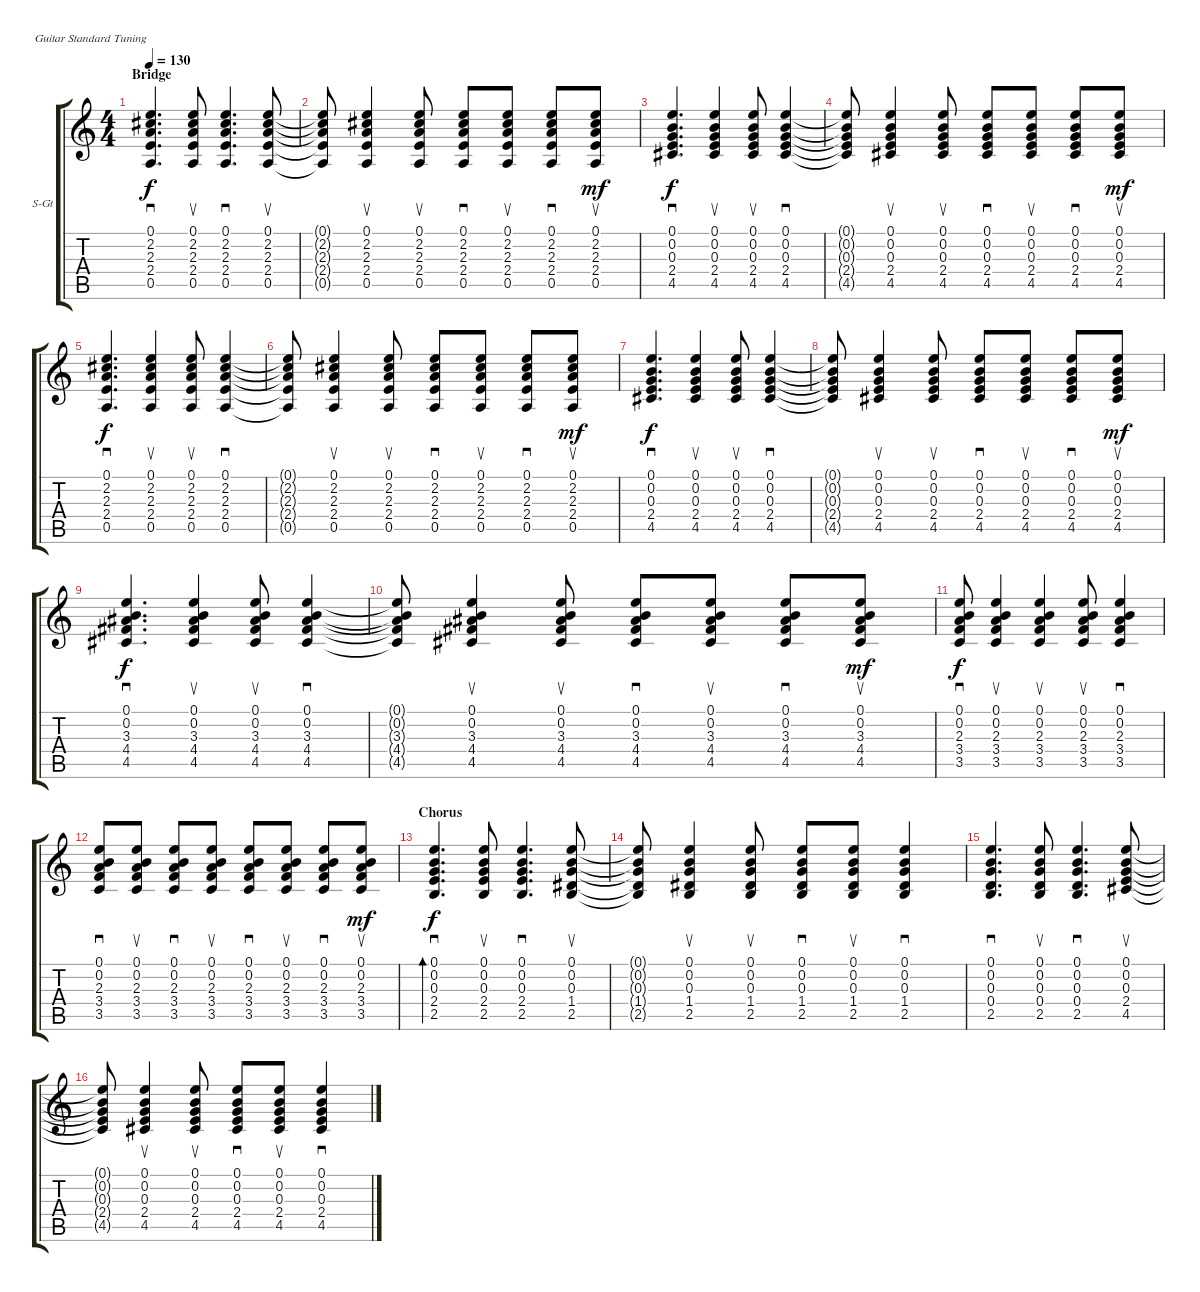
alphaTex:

\defaultSystemsLayout 4
\bracketExtendMode groupsimilarinstruments
\firstSystemTrackNameOrientation horizontal
\otherSystemsTrackNameOrientation horizontal
\track ("Steel Guitar" "S-Gt") {instrument acousticguitarsteel}
\staff {score tabs}
\tuning (E4 B3 G3 D3 A2 E2)
\ts (4 4)
\section ("" "Bridge")
\tempo 130
\clef g2
\ks c
(0.5 2.4 2.3 2.2 0.1).4{d sd dy f} (0.5 2.4 2.3 2.2 0.1).8{su} (0.5 2.4 2.3 2.2 0.1).4{d sd} (0.5 2.4 2.3 2.2 0.1).8{su} |
(0.5{t} 2.4{t} 2.3{t} 2.2{t} 0.1{t}).8 (0.5 2.4 2.3 2.2 0.1).4{su} (0.5 2.4 2.3 2.2 0.1).8{su} (0.5 2.4 2.3 2.2 0.1).8{sd} (0.5 2.4 2.3 2.2 0.1).8{su} (0.5 2.4 2.3 2.2 0.1).8{sd} (0.5 2.4 2.3 2.2 0.1).8{su dy mf} |
(4.5 2.4 0.3 0.2 0.1).4{d sd dy f} (4.5 2.4 0.3 0.2 0.1).4{su} (4.5 2.4 0.3 0.2 0.1).8{su} (4.5 2.4 0.3 0.2 0.1).4{sd} |
(4.5{t} 2.4{t} 0.3{t} 0.2{t} 0.1{t}).8 (4.5 2.4 0.3 0.2 0.1).4{su} (4.5 2.4 0.3 0.2 0.1).8{su} (4.5 2.4 0.3 0.2 0.1).8{sd} (4.5 2.4 0.3 0.2 0.1).8{su} (4.5 2.4 0.3 0.2 0.1).8{sd} (4.5 2.4 0.3 0.2 0.1).8{su dy mf} |
(0.5 2.4 2.3 2.2 0.1).4{d sd dy f} (0.5 2.4 2.3 2.2 0.1).4{su} (0.5 2.4 2.3 2.2 0.1).8{su} (0.5 2.4 2.3 2.2 0.1).4{sd} |
(0.5{t} 2.4{t} 2.3{t} 2.2{t} 0.1{t}).8 (0.5 2.4 2.3 2.2 0.1).4{su} (0.5 2.4 2.3 2.2 0.1).8{su} (0.5 2.4 2.3 2.2 0.1).8{sd} (0.5 2.4 2.3 2.2 0.1).8{su} (0.5 2.4 2.3 2.2 0.1).8{sd} (0.5 2.4 2.3 2.2 0.1).8{su dy mf} |
(4.5 2.4 0.3 0.2 0.1).4{d sd dy f} (4.5 2.4 0.3 0.2 0.1).4{su} (4.5 2.4 0.3 0.2 0.1).8{su} (4.5 2.4 0.3 0.2 0.1).4{sd} |
(4.5{t} 2.4{t} 0.3{t} 0.2{t} 0.1{t}).8 (4.5 2.4 0.3 0.2 0.1).4{su} (4.5 2.4 0.3 0.2 0.1).8{su} (4.5 2.4 0.3 0.2 0.1).8{sd} (4.5 2.4 0.3 0.2 0.1).8{su} (4.5 2.4 0.3 0.2 0.1).8{sd} (4.5 2.4 0.3 0.2 0.1).8{su dy mf} |
(4.5 4.4 3.3 0.2 0.1).4{d sd dy f} (4.5 4.4 3.3 0.2 0.1).4{su} (4.5 4.4 3.3 0.2 0.1).8{su} (4.5 4.4 3.3 0.2 0.1).4{sd} |
(4.5{t} 4.4{t} 3.3{t} 0.2{t} 0.1{t}).8 (4.5 4.4 3.3 0.2 0.1).4{su} (4.5 4.4 3.3 0.2 0.1).8{su} (4.5 4.4 3.3 0.2 0.1).8{sd} (4.5 4.4 3.3 0.2 0.1).8{su} (4.5 4.4 3.3 0.2 0.1).8{sd} (4.5 4.4 3.3 0.2 0.1).8{su dy mf} |
(3.5 3.4 2.3 0.2 0.1).8{sd dy f} (3.5 3.4 2.3 0.2 0.1).4{su} (3.5 3.4 2.3 0.2 0.1).4{su} (3.5 3.4 2.3 0.2 0.1).8{su} (3.5 3.4 2.3 0.2 0.1).4{sd} |
(3.5 3.4 2.3 0.1 0.2).8{sd} (3.5 3.4 2.3 0.1 0.2).8{su} (3.5 3.4 2.3 0.1 0.2).8{sd} (3.5 3.4 2.3 0.1 0.2).8{su} (3.5 3.4 2.3 0.1 0.2).8{sd} (3.5 3.4 2.3 0.1 0.2).8{su} (3.5 3.4 2.3 0.1 0.2).8{sd} (3.5 3.4 2.3 0.2 0.1).8{su dy mf} |
\section ("" "Chorus")
(2.5 2.4 0.3 0.2 0.1).4{d sd bd 232 dy f} (2.5 2.4 0.3 0.2 0.1).8{su} (2.5 2.4 0.3 0.2 0.1).4{d sd} (2.5 1.4 0.3 0.2 0.1).8{su} |
(2.5{t} 1.4{t} 0.3{t} 0.2{t} 0.1{t}).8 (2.5 1.4 0.3 0.2 0.1).4{su} (2.5 1.4 0.3 0.2 0.1).8{su} (2.5 1.4 0.3 0.2 0.1).8{sd} (2.5 1.4 0.3 0.2 0.1).8{su} (2.5 1.4 0.3 0.2 0.1).4{sd} |
(2.5 0.4 0.3 0.2 0.1).4{d sd} (2.5 0.4 0.3 0.2 0.1).8{su} (2.5 0.4 0.3 0.2 0.1).4{d sd} (4.5 2.4 0.3 0.2 0.1).8{su} |
(4.5{t} 2.4{t} 0.3{t} 0.2{t} 0.1{t}).8 (4.5 2.4 0.3 0.2 0.1).4{su} (4.5 2.4 0.3 0.2 0.1).8{su} (4.5 2.4 0.3 0.2 0.1).8{sd} (4.5 2.4 0.3 0.2 0.1).8{su} (4.5 2.4 0.3 0.2 0.1).4{sd}
